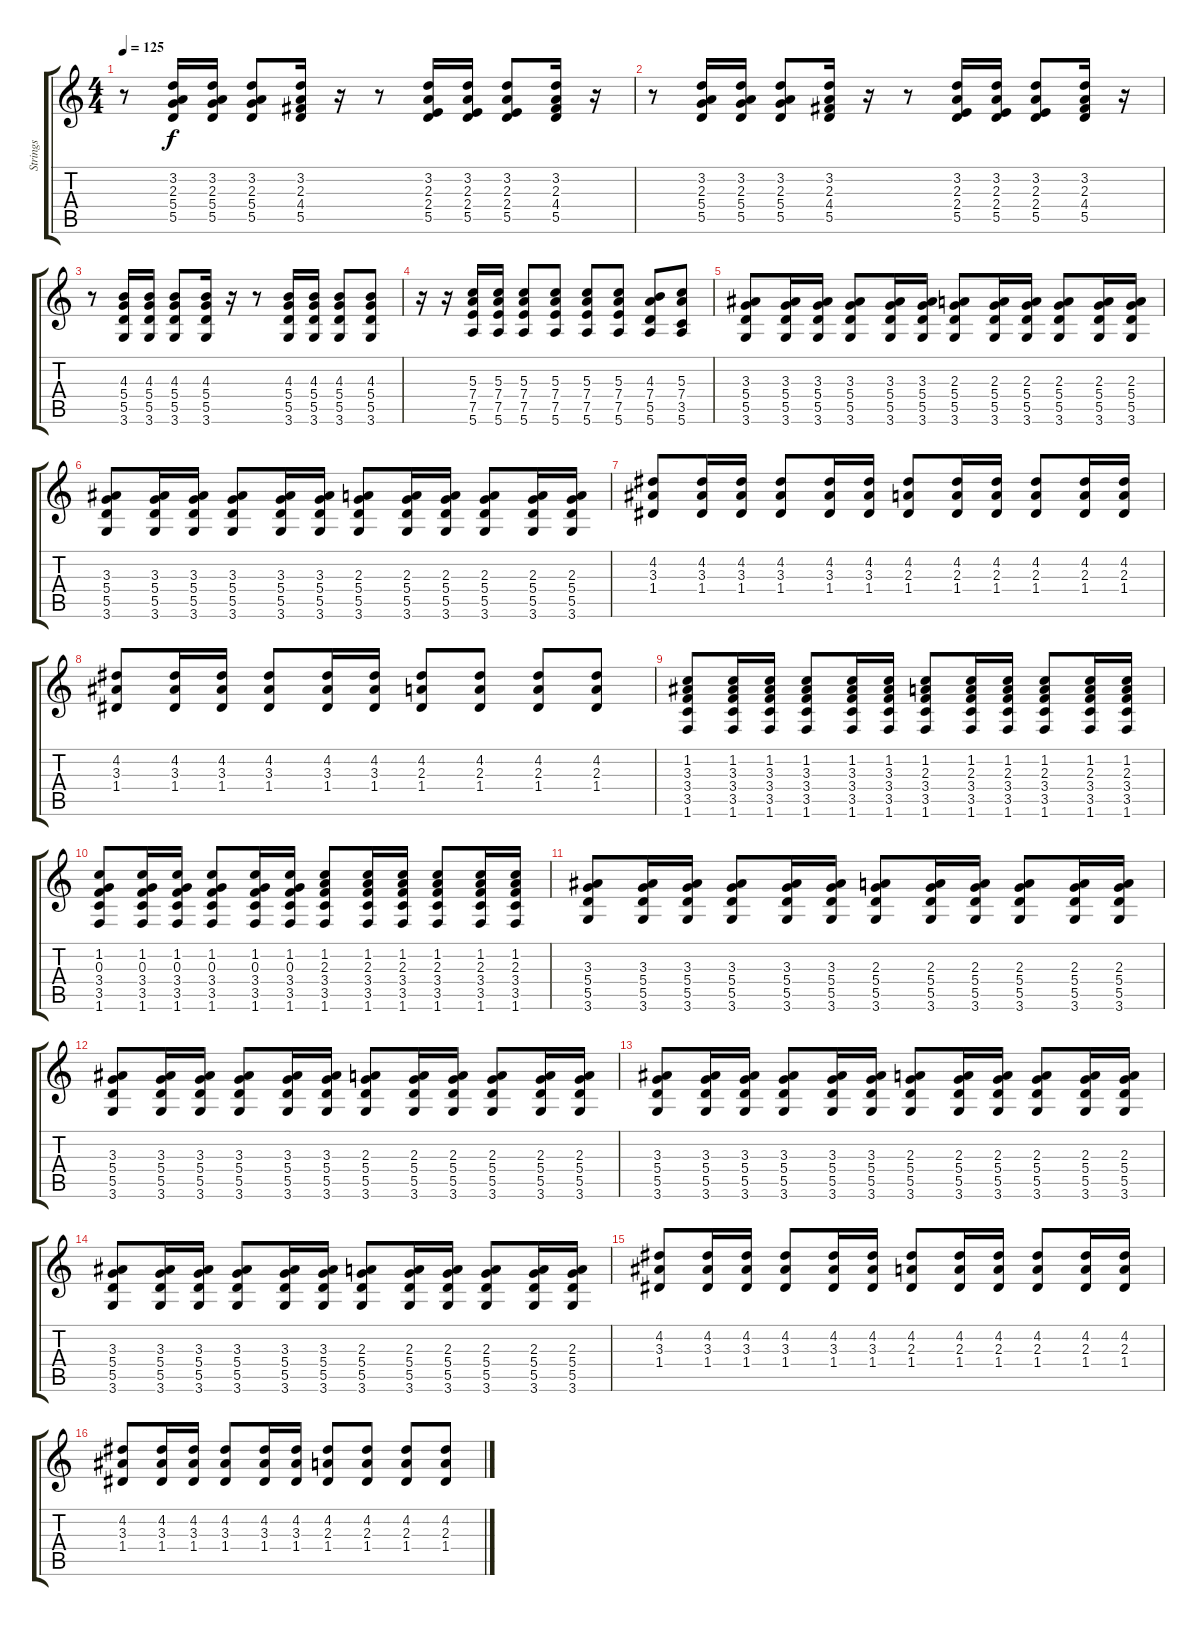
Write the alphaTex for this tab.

\track ("Strings" "Strings") {instrument stringensemble1}
\staff {score tabs}
\tuning (E5 B4 G4 D4 A3 E3) {hide}
\ts (4 4)
\tempo 125
\clef g2
\ks c
r.8{dy f} (3.2 2.3 5.4 5.5).16 (3.2 2.3 5.4 5.5).16 (3.2 2.3 5.4 5.5).8 (3.2 2.3 4.4 5.5).16 r.16 r.8 (3.2 2.3 2.4 5.5).16 (3.2 2.3 2.4 5.5).16 (3.2 2.3 2.4 5.5).8 (3.2 2.3 4.4 5.5).16 r.16 |
r.8 (3.2 2.3 5.4 5.5).16 (3.2 2.3 5.4 5.5).16 (3.2 2.3 5.4 5.5).8 (3.2 2.3 4.4 5.5).16 r.16 r.8 (3.2 2.3 2.4 5.5).16 (3.2 2.3 2.4 5.5).16 (3.2 2.3 2.4 5.5).8 (3.2 2.3 4.4 5.5).16 r.16 |
r.8 (4.3 5.4 5.5 3.6).16 (4.3 5.4 5.5 3.6).16 (4.3 5.4 5.5 3.6).8 (4.3 5.4 5.5 3.6).16 r.16 r.8 (4.3 5.4 5.5 3.6).16 (4.3 5.4 5.5 3.6).16 (4.3 5.4 5.5 3.6).8 (4.3 5.4 5.5 3.6).8 |
r.16 r.16 (5.3 7.4 7.5 5.6).16 (5.3 7.4 7.5 5.6).16 (5.3 7.4 7.5 5.6).8 (5.3 7.4 7.5 5.6).8 (5.3 7.4 7.5 5.6).8 (5.3 7.4 7.5 5.6).8 (4.3 7.4 5.5 5.6).8 (5.3 7.4 3.5 5.6).8 |
(3.3 5.4 5.5 3.6).8{volume 13} (3.3 5.4 5.5 3.6).16 (3.3 5.4 5.5 3.6).16 (3.3 5.4 5.5 3.6).8 (3.3 5.4 5.5 3.6).16 (3.3 5.4 5.5 3.6).16 (2.3 5.4 5.5 3.6).8 (2.3 5.4 5.5 3.6).16 (2.3 5.4 5.5 3.6).16 (2.3 5.4 5.5 3.6).8 (2.3 5.4 5.5 3.6).16 (2.3 5.4 5.5 3.6).16 |
(3.3 5.4 5.5 3.6).8 (3.3 5.4 5.5 3.6).16 (3.3 5.4 5.5 3.6).16 (3.3 5.4 5.5 3.6).8 (3.3 5.4 5.5 3.6).16 (3.3 5.4 5.5 3.6).16 (2.3 5.4 5.5 3.6).8 (2.3 5.4 5.5 3.6).16 (2.3 5.4 5.5 3.6).16 (2.3 5.4 5.5 3.6).8 (2.3 5.4 5.5 3.6).16 (2.3 5.4 5.5 3.6).16 |
(4.2 3.3 1.4).8 (4.2 3.3 1.4).16 (4.2 3.3 1.4).16 (4.2 3.3 1.4).8 (4.2 3.3 1.4).16 (4.2 3.3 1.4).16 (4.2 2.3 1.4).8 (4.2 2.3 1.4).16 (4.2 2.3 1.4).16 (4.2 2.3 1.4).8 (4.2 2.3 1.4).16 (4.2 2.3 1.4).16 |
(4.2 3.3 1.4).8 (4.2 3.3 1.4).16 (4.2 3.3 1.4).16 (4.2 3.3 1.4).8 (4.2 3.3 1.4).16 (4.2 3.3 1.4).16 (4.2 2.3 1.4).8 (4.2 2.3 1.4).8 (4.2 2.3 1.4).8 (4.2 2.3 1.4).8 |
(1.2 3.3 3.4 3.5 1.6).8 (1.2 3.3 3.4 3.5 1.6).16 (1.2 3.3 3.4 3.5 1.6).16 (1.2 3.3 3.4 3.5 1.6).8 (1.2 3.3 3.4 3.5 1.6).16 (1.2 3.3 3.4 3.5 1.6).16 (1.2 2.3 3.4 3.5 1.6).8 (1.2 2.3 3.4 3.5 1.6).16 (1.2 2.3 3.4 3.5 1.6).16 (1.2 2.3 3.4 3.5 1.6).8 (1.2 2.3 3.4 3.5 1.6).16 (1.2 2.3 3.4 3.5 1.6).16 |
(1.2 0.3 3.4 3.5 1.6).8 (1.2 0.3 3.4 3.5 1.6).16 (1.2 0.3 3.4 3.5 1.6).16 (1.2 0.3 3.4 3.5 1.6).8 (1.2 0.3 3.4 3.5 1.6).16 (1.2 0.3 3.4 3.5 1.6).16 (1.2 2.3 3.4 3.5 1.6).8 (1.2 2.3 3.4 3.5 1.6).16 (1.2 2.3 3.4 3.5 1.6).16 (1.2 2.3 3.4 3.5 1.6).8 (1.2 2.3 3.4 3.5 1.6).16 (1.2 2.3 3.4 3.5 1.6).16 |
(3.3 5.4 5.5 3.6).8 (3.3 5.4 5.5 3.6).16 (3.3 5.4 5.5 3.6).16 (3.3 5.4 5.5 3.6).8 (3.3 5.4 5.5 3.6).16 (3.3 5.4 5.5 3.6).16 (2.3 5.4 5.5 3.6).8 (2.3 5.4 5.5 3.6).16 (2.3 5.4 5.5 3.6).16 (2.3 5.4 5.5 3.6).8 (2.3 5.4 5.5 3.6).16 (2.3 5.4 5.5 3.6).16 |
(3.3 5.4 5.5 3.6).8 (3.3 5.4 5.5 3.6).16 (3.3 5.4 5.5 3.6).16 (3.3 5.4 5.5 3.6).8 (3.3 5.4 5.5 3.6).16 (3.3 5.4 5.5 3.6).16 (2.3 5.4 5.5 3.6).8 (2.3 5.4 5.5 3.6).16 (2.3 5.4 5.5 3.6).16 (2.3 5.4 5.5 3.6).8 (2.3 5.4 5.5 3.6).16 (2.3 5.4 5.5 3.6).16 |
(3.3 5.4 5.5 3.6).8 (3.3 5.4 5.5 3.6).16 (3.3 5.4 5.5 3.6).16 (3.3 5.4 5.5 3.6).8 (3.3 5.4 5.5 3.6).16 (3.3 5.4 5.5 3.6).16 (2.3 5.4 5.5 3.6).8 (2.3 5.4 5.5 3.6).16 (2.3 5.4 5.5 3.6).16 (2.3 5.4 5.5 3.6).8 (2.3 5.4 5.5 3.6).16 (2.3 5.4 5.5 3.6).16 |
(3.3 5.4 5.5 3.6).8 (3.3 5.4 5.5 3.6).16 (3.3 5.4 5.5 3.6).16 (3.3 5.4 5.5 3.6).8 (3.3 5.4 5.5 3.6).16 (3.3 5.4 5.5 3.6).16 (2.3 5.4 5.5 3.6).8 (2.3 5.4 5.5 3.6).16 (2.3 5.4 5.5 3.6).16 (2.3 5.4 5.5 3.6).8 (2.3 5.4 5.5 3.6).16 (2.3 5.4 5.5 3.6).16 |
(4.2 3.3 1.4).8 (4.2 3.3 1.4).16 (4.2 3.3 1.4).16 (4.2 3.3 1.4).8 (4.2 3.3 1.4).16 (4.2 3.3 1.4).16 (4.2 2.3 1.4).8 (4.2 2.3 1.4).16 (4.2 2.3 1.4).16 (4.2 2.3 1.4).8 (4.2 2.3 1.4).16 (4.2 2.3 1.4).16 |
(4.2 3.3 1.4).8 (4.2 3.3 1.4).16 (4.2 3.3 1.4).16 (4.2 3.3 1.4).8 (4.2 3.3 1.4).16 (4.2 3.3 1.4).16 (4.2 2.3 1.4).8 (4.2 2.3 1.4).8 (4.2 2.3 1.4).8 (4.2 2.3 1.4).8
